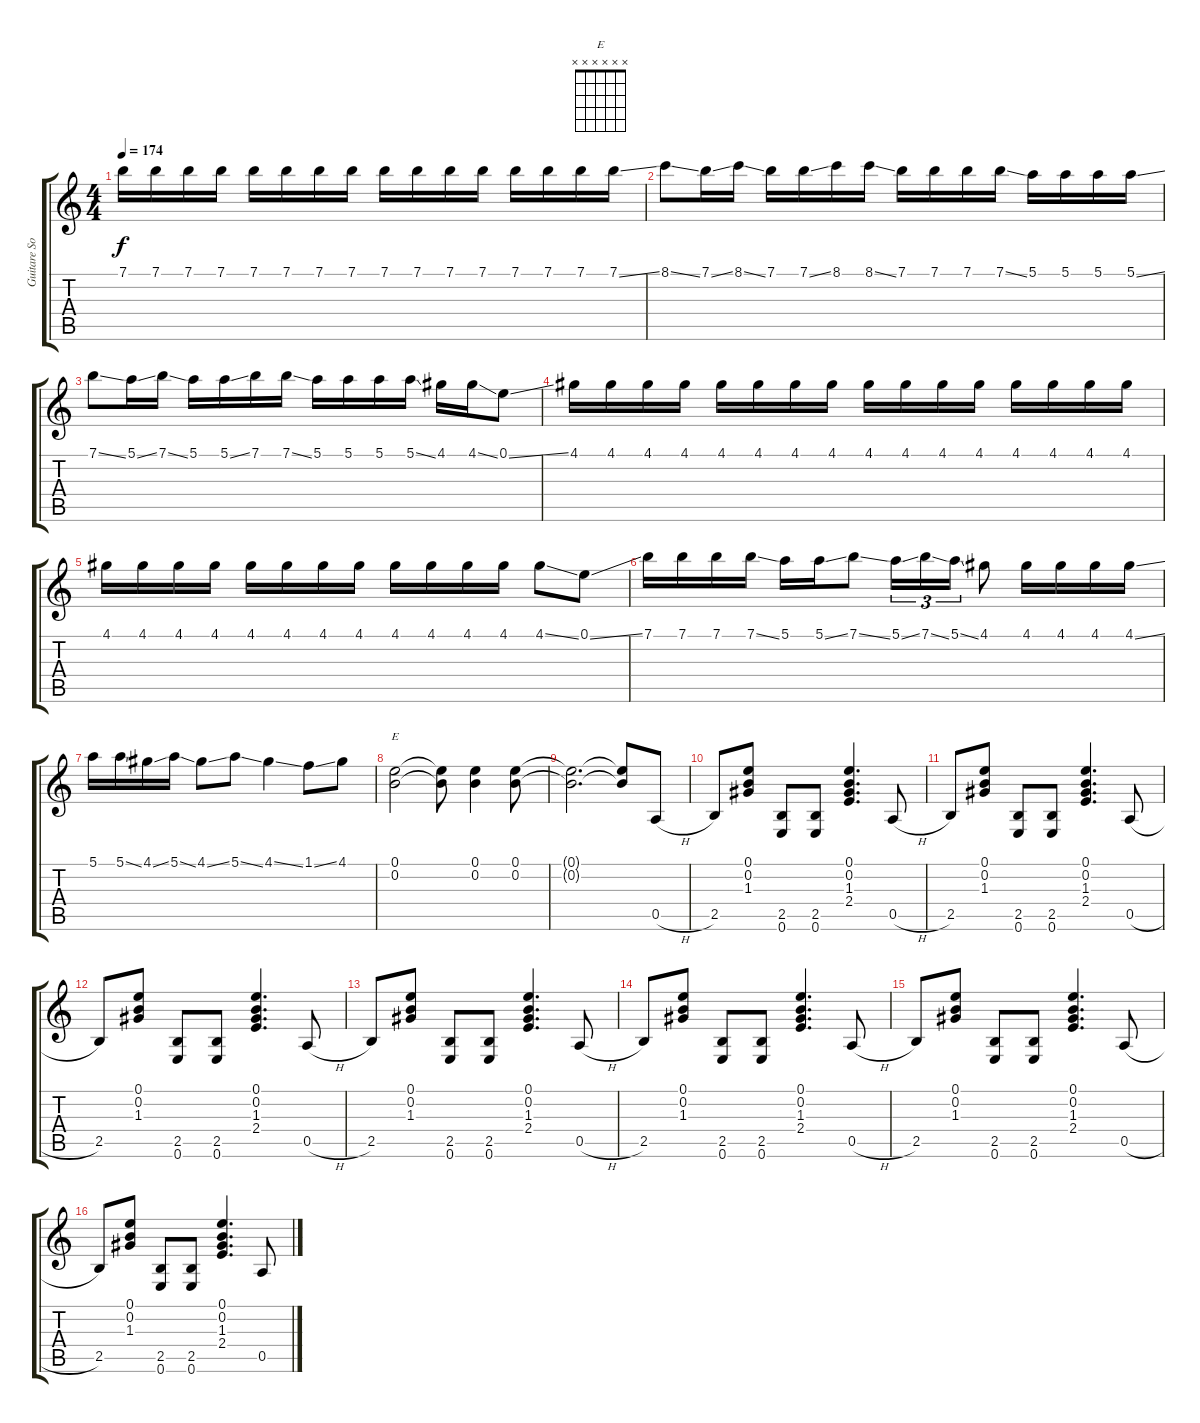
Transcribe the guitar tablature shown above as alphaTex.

\track ("Guitare Solo" "Guitare So") {instrument acousticguitarsteel}
\staff {score tabs}
\tuning (E4 B3 G3 D3 A2 E2) {hide}
\chord ("E" x x x x x x)
\ts (4 4)
\tempo 174
\clef g2
\ks c
7.1.16{dy f} 7.1.16 7.1.16 7.1.16 7.1.16 7.1.16 7.1.16 7.1.16 7.1.16 7.1.16 7.1.16 7.1.16 7.1.16 7.1.16 7.1.16 7.1{ss}.16 |
8.1{ss}.8 7.1{ss}.16 8.1{ss}.16 7.1.16 7.1{ss}.16 8.1.16 8.1{ss}.16 7.1.16 7.1.16 7.1.16 7.1{ss}.16 5.1.16 5.1.16 5.1.16 5.1{ss}.16 |
7.1{ss}.8 5.1{ss}.16 7.1{ss}.16 5.1.16 5.1{ss}.16 7.1.16 7.1{ss}.16 5.1.16 5.1.16 5.1.16 5.1{ss}.16 4.1.16 4.1{ss}.16 0.1{ss}.8 |
4.1.16 4.1.16 4.1.16 4.1.16 4.1.16 4.1.16 4.1.16 4.1.16 4.1.16 4.1.16 4.1.16 4.1.16 4.1.16 4.1.16 4.1.16 4.1.16 |
4.1.16 4.1.16 4.1.16 4.1.16 4.1.16 4.1.16 4.1.16 4.1.16 4.1.16 4.1.16 4.1.16 4.1.16 4.1{ss}.8 0.1{ss}.8 |
7.1.16 7.1.16 7.1.16 7.1{ss}.16 5.1.16 5.1{ss}.16 7.1{ss}.8 5.1{ss}.16{tu (3 2)} 7.1{ss}.16{tu (3 2)} 5.1{ss}.16{tu (3 2)} 4.1.8 4.1.16 4.1.16 4.1.16 4.1{ss}.16 |
5.1.16 5.1{ss}.16 4.1{ss}.16 5.1{ss}.16 4.1{ss}.8 5.1{ss}.8 4.1{ss}.4 1.1{ss}.8 4.1.8 |
(0.1 0.2).2{ch "E"} (0.1{t} 0.2{t}).8 (0.1 0.2).4 (0.1 0.2).8 |
(0.1{t} 0.2{t}).2{d} (0.1{t} 0.2{t}).8 0.5{h}.8 |
2.5.8 (0.1 0.2 1.3).8 (2.5 0.6).8 (2.5 0.6).8 (0.1 0.2 1.3 2.4).4{d} 0.5{h}.8 |
2.5.8 (0.1 0.2 1.3).8 (2.5 0.6).8 (2.5 0.6).8 (0.1 0.2 1.3 2.4).4{d} 0.5{h}.8 |
2.5.8 (0.1 0.2 1.3).8 (2.5 0.6).8 (2.5 0.6).8 (0.1 0.2 1.3 2.4).4{d} 0.5{h}.8 |
2.5.8 (0.1 0.2 1.3).8 (2.5 0.6).8 (2.5 0.6).8 (0.1 0.2 1.3 2.4).4{d} 0.5{h}.8 |
2.5.8 (0.1 0.2 1.3).8 (2.5 0.6).8 (2.5 0.6).8 (0.1 0.2 1.3 2.4).4{d} 0.5{h}.8 |
2.5.8 (0.1 0.2 1.3).8 (2.5 0.6).8 (2.5 0.6).8 (0.1 0.2 1.3 2.4).4{d} 0.5{h}.8 |
2.5.8 (0.1 0.2 1.3).8 (2.5 0.6).8 (2.5 0.6).8 (0.1 0.2 1.3 2.4).4{d} 0.5{h}.8
